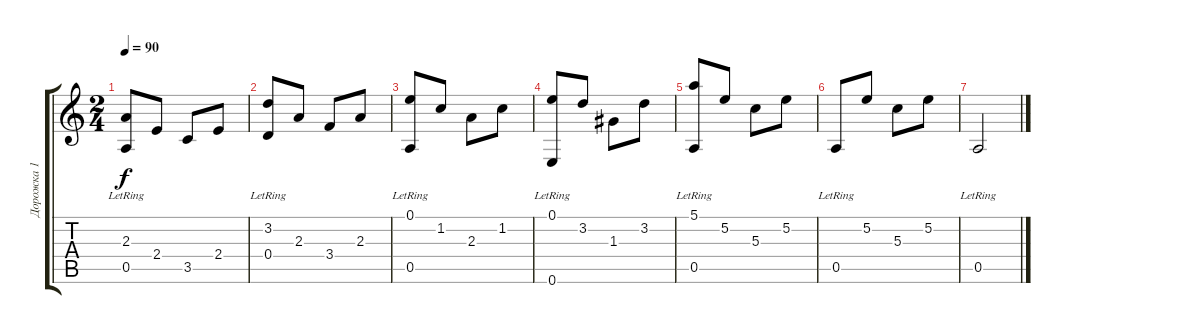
\track ("Дорожка 1" "Дорожка 1") {instrument acousticguitarnylon}
\staff {score tabs}
\tuning (E4 B3 G3 D3 A2 E2) {hide}
\ts (2 4)
\tempo 90
\clef g2
\ks c
(2.3 0.5{lr}).8{dy f} 2.4.8 3.5.8 2.4.8 |
(3.2 0.4{lr}).8 2.3.8 3.4.8 2.3.8 |
(0.1 0.5{lr}).8 1.2.8 2.3.8 1.2.8 |
(0.1 0.6{lr}).8 3.2.8 1.3.8 3.2.8 |
(5.1 0.5{lr}).8 5.2.8 5.3.8 5.2.8 |
0.5{lr}.8 5.2.8 5.3.8 5.2.8 |
0.5{lr}.2
